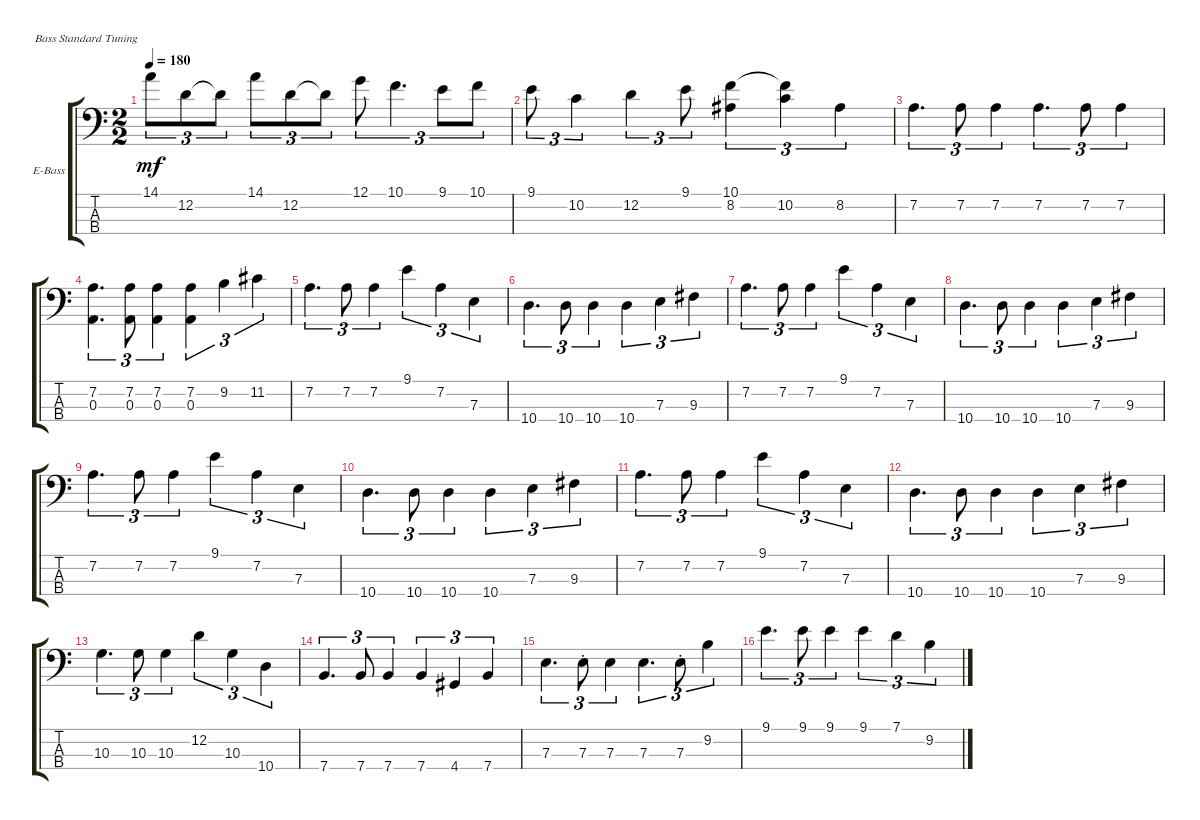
\defaultSystemsLayout 4
\bracketExtendMode groupsimilarinstruments
\firstSystemTrackNameOrientation horizontal
\otherSystemsTrackNameOrientation horizontal
\track ("Electric Bass" "E-Bass") {instrument electricbassfinger}
\staff {score tabs}
\tuning (G2 D2 A1 E1)
\ts (2 2)
\tempo 180
\clef f4
\ks c
14.1.8{tu (3 2) dy mf} 12.2.8{tu (3 2)} 12.2{t}.8{tu (3 2)} 14.1.8{tu (3 2)} 12.2.8{tu (3 2)} 12.2{t}.8{tu (3 2)} 12.1.8{tu (3 2)} 10.1.4{d tu (3 2)} 9.1.8{tu (3 2)} 10.1.8{tu (3 2)} |
9.1.8{tu (3 2)} 10.2.4{tu (3 2)} 12.2.4{tu (3 2)} 9.1.8{tu (3 2)} (10.1 8.2).4{tu (3 2)} (10.1{t} 10.2).4{tu (3 2)} 8.2.4{tu (3 2)} |
7.2.4{d tu (3 2)} 7.2.8{tu (3 2)} 7.2.4{tu (3 2)} 7.2.4{d tu (3 2)} 7.2.8{tu (3 2)} 7.2.4{tu (3 2)} |
(7.2 0.3).4{d tu (3 2)} (7.2 0.3).8{tu (3 2)} (7.2 0.3).4{tu (3 2)} (7.2 0.3).4{tu (3 2)} 9.2.4{tu (3 2)} 11.2.4{tu (3 2)} |
7.2.4{d tu (3 2)} 7.2.8{tu (3 2)} 7.2.4{tu (3 2)} 9.1.4{tu (3 2)} 7.2.4{tu (3 2)} 7.3.4{tu (3 2)} |
10.4.4{d tu (3 2)} 10.4.8{tu (3 2)} 10.4.4{tu (3 2)} 10.4.4{tu (3 2)} 7.3.4{tu (3 2)} 9.3.4{tu (3 2)} |
7.2.4{d tu (3 2)} 7.2.8{tu (3 2)} 7.2.4{tu (3 2)} 9.1.4{tu (3 2)} 7.2.4{tu (3 2)} 7.3.4{tu (3 2)} |
10.4.4{d tu (3 2)} 10.4.8{tu (3 2)} 10.4.4{tu (3 2)} 10.4.4{tu (3 2)} 7.3.4{tu (3 2)} 9.3.4{tu (3 2)} |
7.2.4{d tu (3 2)} 7.2.8{tu (3 2)} 7.2.4{tu (3 2)} 9.1.4{tu (3 2)} 7.2.4{tu (3 2)} 7.3.4{tu (3 2)} |
10.4.4{d tu (3 2)} 10.4.8{tu (3 2)} 10.4.4{tu (3 2)} 10.4.4{tu (3 2)} 7.3.4{tu (3 2)} 9.3.4{tu (3 2)} |
7.2.4{d tu (3 2)} 7.2.8{tu (3 2)} 7.2.4{tu (3 2)} 9.1.4{tu (3 2)} 7.2.4{tu (3 2)} 7.3.4{tu (3 2)} |
10.4.4{d tu (3 2)} 10.4.8{tu (3 2)} 10.4.4{tu (3 2)} 10.4.4{tu (3 2)} 7.3.4{tu (3 2)} 9.3.4{tu (3 2)} |
10.3.4{d tu (3 2)} 10.3.8{tu (3 2)} 10.3.4{tu (3 2)} 12.2.4{tu (3 2)} 10.3.4{tu (3 2)} 10.4.4{tu (3 2)} |
7.4.4{d tu (3 2)} 7.4.8{tu (3 2)} 7.4.4{tu (3 2)} 7.4.4{tu (3 2)} 4.4.4{tu (3 2)} 7.4.4{tu (3 2)} |
7.3.4{d tu (3 2)} 7.3{st}.8{tu (3 2)} 7.3.4{tu (3 2)} 7.3.4{d tu (3 2)} 7.3{st}.8{tu (3 2)} 9.2.4{tu (3 2)} |
9.1.4{d tu (3 2)} 9.1.8{tu (3 2)} 9.1.4{tu (3 2)} 9.1.4{tu (3 2)} 7.1.4{tu (3 2)} 9.2.4{tu (3 2)}
